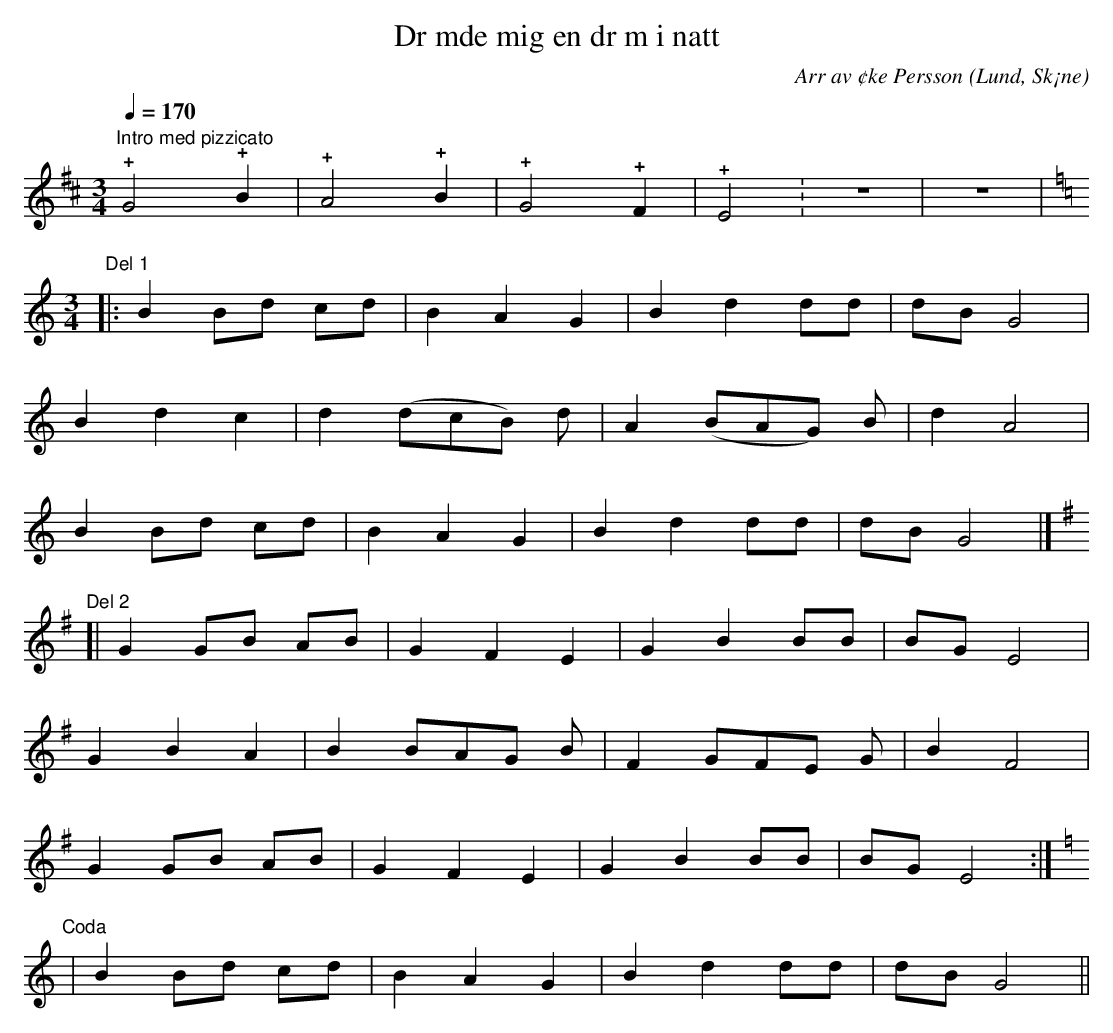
X:1
T:Dr mde mig en dr m i natt
O:Lund, Sk¡ne
C:Arr av ¢ke Persson
M:3/4
L:1/4
Q:1/4=170
K:D
"Intro med pizzicato"!+!G2!+!B | !+!A2 !+!B | !+!G2 !+!F | !+!E2. | z3 | z3 |
L:1/8
K:C
[M:3/4]"Del 1"|: B2 Bd cd | B2 A2 G2 | B2 d2 dd | dB G4 |
B2 d2 c2 | d2 (dcB) d | A2 (BAG) B | d2 A4 |
B2 Bd cd | B2 A2 G2 | B2 d2 dd | dB G4 |]
[K:G]"Del 2"[| G2 GB AB | G2 F2 E2 | G2 B2 BB | BG E4 |
G2 B2 A2 | B2 BAG B | F2 GFE G | B2 F4 |
G2 GB AB | G2 F2 E2 | G2 B2 BB | BG E4 :|
[K:C]"Coda" | B2 Bd cd | B2 A2 G2 | B2 d2 dd | dB G4 ||
